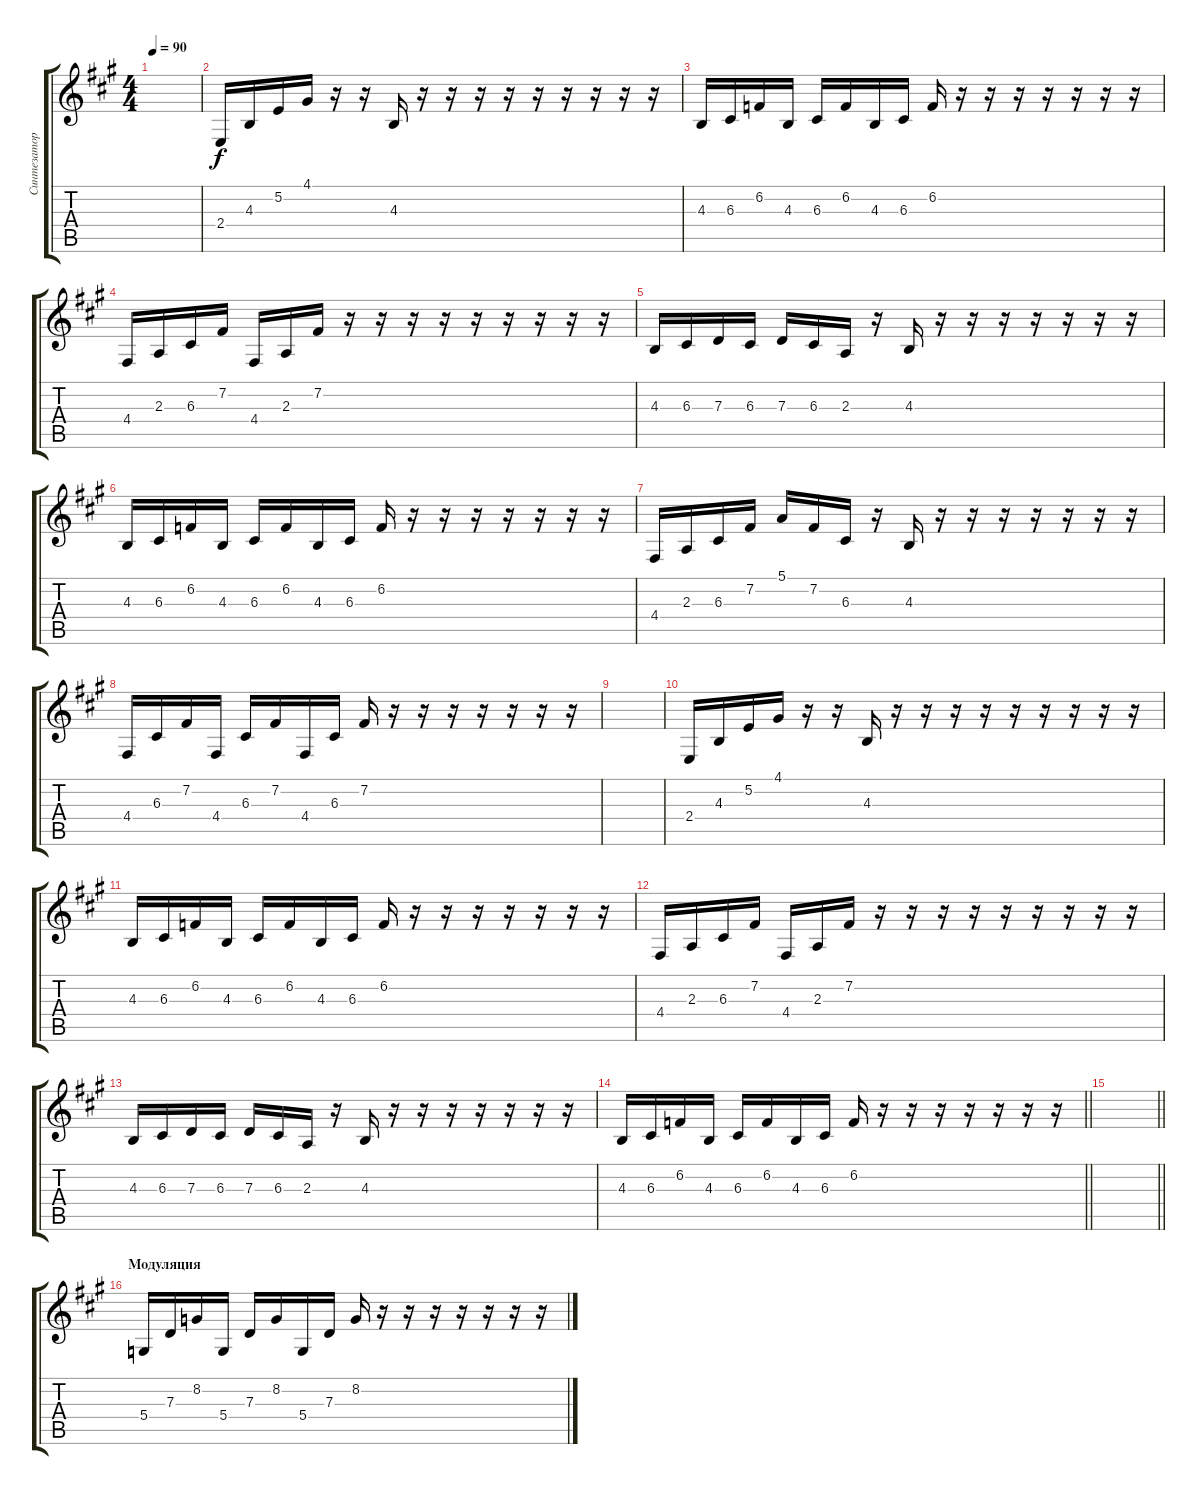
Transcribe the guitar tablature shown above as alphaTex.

\track ("Синтезатор" "Синтезатор") {instrument pad3polysynth}
\staff {score tabs}
\tuning (E4 B3 G3 D3 A2 E2) {hide}
\ts (4 4)
\tempo 90
\clef g2
\ks f#minor
|
2.4.16 4.3.16 5.2.16 4.1.16 r.16 r.16 4.3.16 r.16 r.16 r.16 r.16 r.16 r.16 r.16 r.16 r.16 |
4.3.16 6.3.16 6.2.16 4.3.16 6.3.16 6.2.16 4.3.16 6.3.16 6.2.16 r.16 r.16 r.16 r.16 r.16 r.16 r.16 |
4.4.16 2.3.16 6.3.16 7.2.16 4.4.16 2.3.16 7.2.16 r.16 r.16 r.16 r.16 r.16 r.16 r.16 r.16 r.16 |
4.3.16 6.3.16 7.3.16 6.3.16 7.3.16 6.3.16 2.3.16 r.16 4.3.16 r.16 r.16 r.16 r.16 r.16 r.16 r.16 |
4.3.16 6.3.16 6.2.16 4.3.16 6.3.16 6.2.16 4.3.16 6.3.16 6.2.16 r.16 r.16 r.16 r.16 r.16 r.16 r.16 |
4.4.16 2.3.16 6.3.16 7.2.16 5.1.16 7.2.16 6.3.16 r.16 4.3.16 r.16 r.16 r.16 r.16 r.16 r.16 r.16 |
4.4.16 6.3.16 7.2.16 4.4.16 6.3.16 7.2.16 4.4.16 6.3.16 7.2.16 r.16 r.16 r.16 r.16 r.16 r.16 r.16 |
|
2.4.16 4.3.16 5.2.16 4.1.16 r.16 r.16 4.3.16 r.16 r.16 r.16 r.16 r.16 r.16 r.16 r.16 r.16 |
4.3.16 6.3.16 6.2.16 4.3.16 6.3.16 6.2.16 4.3.16 6.3.16 6.2.16 r.16 r.16 r.16 r.16 r.16 r.16 r.16 |
4.4.16 2.3.16 6.3.16 7.2.16 4.4.16 2.3.16 7.2.16 r.16 r.16 r.16 r.16 r.16 r.16 r.16 r.16 r.16 |
4.3.16 6.3.16 7.3.16 6.3.16 7.3.16 6.3.16 2.3.16 r.16 4.3.16 r.16 r.16 r.16 r.16 r.16 r.16 r.16 |
\barLineRight lightlight
4.3.16 6.3.16 6.2.16 4.3.16 6.3.16 6.2.16 4.3.16 6.3.16 6.2.16 r.16 r.16 r.16 r.16 r.16 r.16 r.16 |
\section ("" "")
\barLineRight lightlight
|
\section ("" "Модуляция")
5.4.16{volume 7} 7.3.16 8.2.16 5.4.16 7.3.16 8.2.16 5.4.16 7.3.16 8.2.16 r.16 r.16 r.16 r.16 r.16 r.16 r.16
